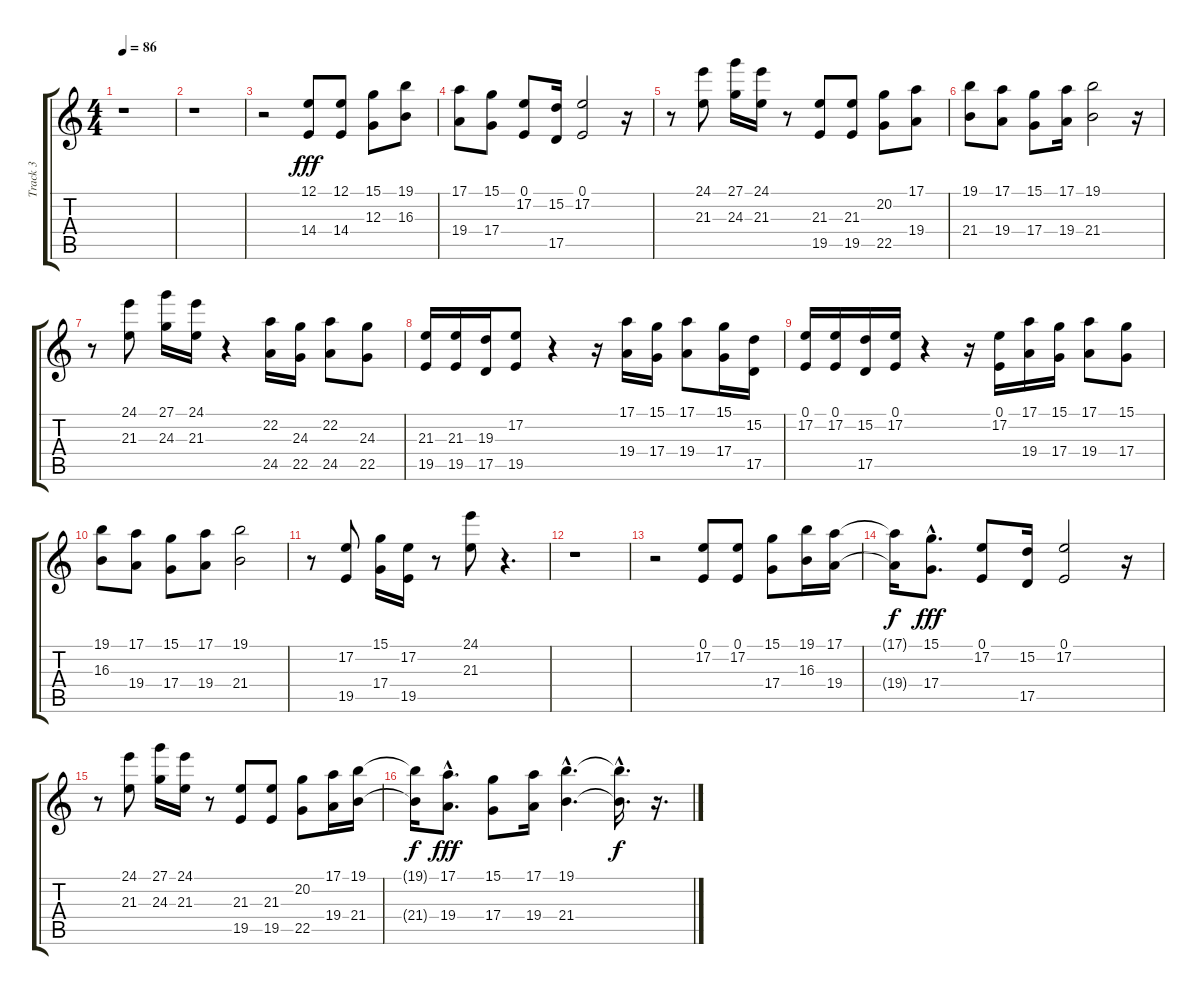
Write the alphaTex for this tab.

\track ("Track 3" "Track 3") {instrument ocarina}
\staff {score tabs}
\tuning (E4 B3 G3 D3 A2 E2) {hide}
\ts (4 4)
\tempo 86
\clef g2
\ks c
r.1{dy fff instrument ocarina} |
r.1 |
r.2 (12.1 14.4).8 (12.1 14.4).8 (15.1 12.3).8 (19.1 16.3).8 |
(17.1 19.4).8 (15.1 17.4).8 (0.1 17.2).8 (15.2 17.5).16 (0.1 17.2).2 r.16 |
r.8 (24.1 21.3).8 (27.1 24.3).16 (24.1 21.3).16 r.8 (21.3 19.5).8 (21.3 19.5).8 (20.2 22.5).8 (17.1 19.4).8 |
(19.1 21.4).8 (17.1 19.4).8 (15.1 17.4).8 (17.1 19.4).16 (19.1 21.4).2 r.16 |
r.8 (24.1 21.3).8 (27.1 24.3).16 (24.1 21.3).16 r.4 (22.2 24.5).16 (24.3 22.5).16 (22.2 24.5).8 (24.3 22.5).8 |
(21.3 19.5).16 (21.3 19.5).16 (19.3 17.5).16 (17.2 19.5).8 r.4 r.16 (17.1 19.4).16 (15.1 17.4).16 (17.1 19.4).8 (15.1 17.4).16 (15.2 17.5).16 |
(0.1 17.2).16 (0.1 17.2).16 (15.2 17.5).16 (0.1 17.2).16 r.4 r.16 (0.1 17.2).16 (17.1 19.4).16 (15.1 17.4).16 (17.1 19.4).8 (15.1 17.4).8 |
(19.1 16.3).8 (17.1 19.4).8 (15.1 17.4).8 (17.1 19.4).8 (19.1 21.4).2 |
r.8 (17.2 19.5).8 (15.1 17.4).16 (17.2 19.5).16 r.8 (24.1 21.3).8 r.4{d} |
r.1 |
r.2 (0.1 17.2).8 (0.1 17.2).8 (15.1 17.4).8 (19.1 16.3).16 (17.1 19.4).16 |
(17.1{t} 19.4{t}).16{dy f} (15.1{hac} 17.4{hac}).8{d dy fff} (0.1 17.2).8 (15.2 17.5).16 (0.1 17.2).2 r.16 |
r.8 (24.1 21.3).8 (27.1 24.3).16 (24.1 21.3).16 r.8 (21.3 19.5).8 (21.3 19.5).8 (20.2 22.5).8 (17.1 19.4).16 (19.1 21.4).16 |
(19.1{t} 21.4{t}).16{dy f} (17.1{hac} 19.4{hac}).8{d dy fff} (15.1 17.4).8 (17.1 19.4).16 (19.1{hac} 21.4{hac}).4{d} (19.1{hac t} 21.4{hac t}).16{d dy f} r.16{d}
